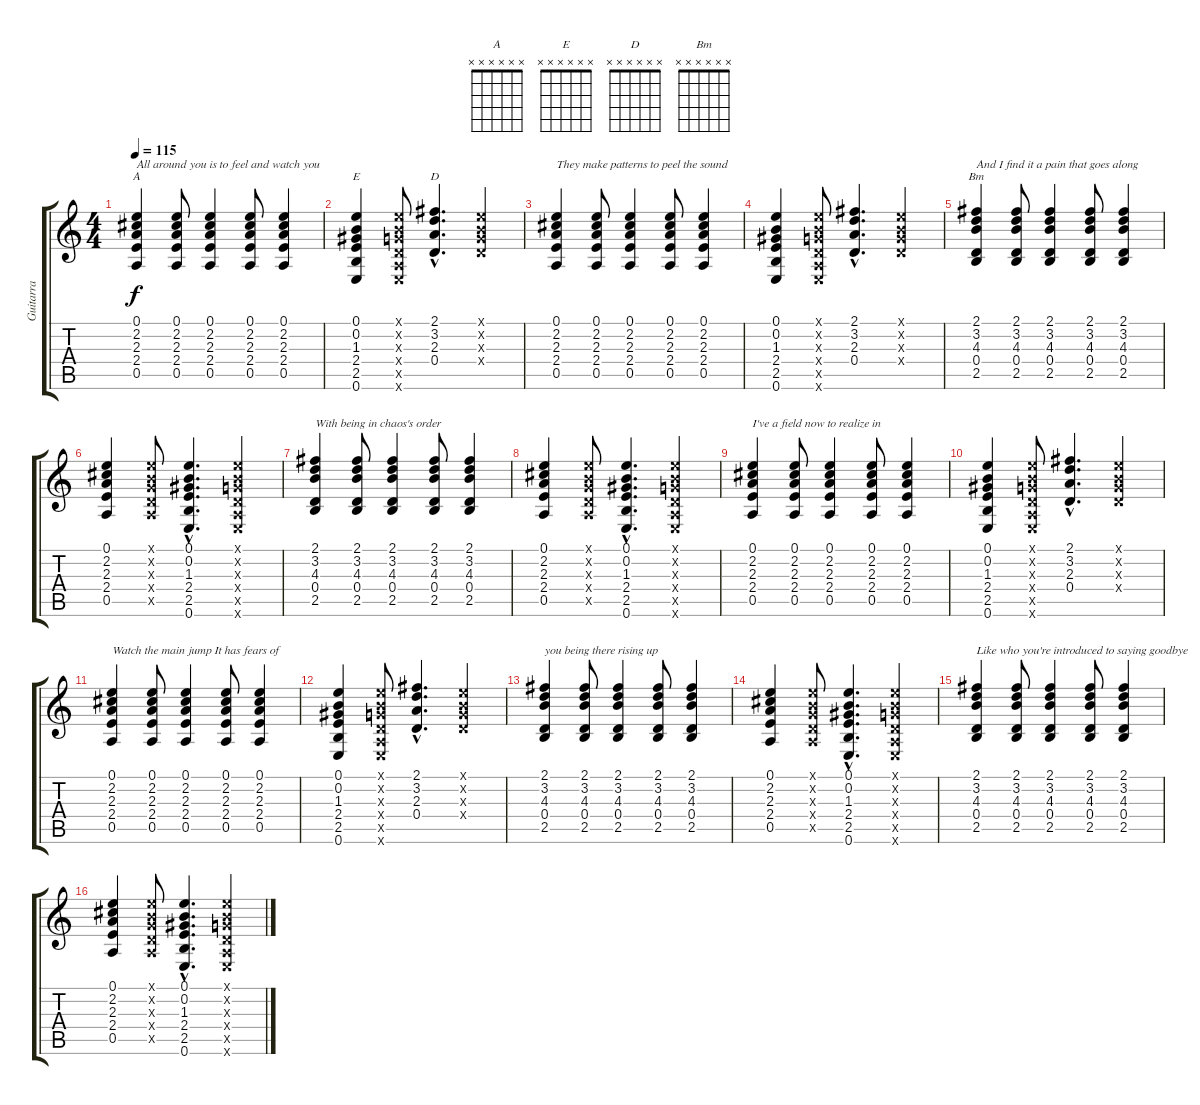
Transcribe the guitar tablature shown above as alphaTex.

\track ("Guitarra" "Guitarra") {instrument electricguitarmuted}
\staff {score tabs}
\tuning (E4 B3 G3 D3 A2 E2) {hide}
\chord ("A" x x x x x x)
\chord ("E" x x x x x x)
\chord ("D" x x x x x x)
\chord ("Bm" x x x x x x)
\ts (4 4)
\tempo 115
\clef g2
\ks c
(0.1 2.2 2.3 2.4 0.5).4{ch "A" txt "All around you is to feel and watch you " dy f instrument electricguitarmuted} (0.1 2.2 2.3 2.4 0.5).8 (0.1 2.2 2.3 2.4 0.5).4 (0.1 2.2 2.3 2.4 0.5).8 (0.1 2.2 2.3 2.4 0.5).4 |
(0.1 0.2 1.3 2.4 2.5 0.6).4{ch "E"} (0.1{x} 0.2{x} 0.3{x} 0.4{x} 0.5{x} 0.6{x}).8 (2.1{hac} 3.2{hac} 2.3{hac} 0.4{hac}).4{d ch "D"} (0.1{x} 0.2{x} 0.3{x} 0.4{x}).4 |
(0.1 2.2 2.3 2.4 0.5).4{txt "They make patterns to peel the sound "} (0.1 2.2 2.3 2.4 0.5).8 (0.1 2.2 2.3 2.4 0.5).4 (0.1 2.2 2.3 2.4 0.5).8 (0.1 2.2 2.3 2.4 0.5).4 |
(0.1 0.2 1.3 2.4 2.5 0.6).4 (0.1{x} 0.2{x} 0.3{x} 0.4{x} 0.5{x} 0.6{x}).8 (2.1{hac} 3.2{hac} 2.3{hac} 0.4{hac}).4{d} (0.1{x} 0.2{x} 0.3{x} 0.4{x}).4 |
(2.1 3.2 4.3 0.4 2.5).4{ch "Bm" txt "And I find it a pain that goes along "} (2.1 3.2 4.3 0.4 2.5).8 (2.1 3.2 4.3 0.4 2.5).4 (2.1 3.2 4.3 0.4 2.5).8 (2.1 3.2 4.3 0.4 2.5).4 |
(0.1 2.2 2.3 2.4 0.5).4 (0.1{x} 0.2{x} 0.3{x} 0.4{x} 0.5{x}).8 (0.1{hac} 0.2{hac} 1.3{hac} 2.4{hac} 2.5{hac} 0.6{hac}).4{d} (0.1{x} 0.2{x} 0.3{x} 0.4{x} 0.5{x} 0.6{x}).4 |
(2.1 3.2 4.3 0.4 2.5).4{txt "With being in chaos's order"} (2.1 3.2 4.3 0.4 2.5).8 (2.1 3.2 4.3 0.4 2.5).4 (2.1 3.2 4.3 0.4 2.5).8 (2.1 3.2 4.3 0.4 2.5).4 |
(0.1 2.2 2.3 2.4 0.5).4 (0.1{x} 0.2{x} 0.3{x} 0.4{x} 0.5{x}).8 (0.1{hac} 0.2{hac} 1.3{hac} 2.4{hac} 2.5{hac} 0.6{hac}).4{d} (0.1{x} 0.2{x} 0.3{x} 0.4{x} 0.5{x} 0.6{x}).4 |
(0.1 2.2 2.3 2.4 0.5).4{txt "I've a field now to realize in "} (0.1 2.2 2.3 2.4 0.5).8 (0.1 2.2 2.3 2.4 0.5).4 (0.1 2.2 2.3 2.4 0.5).8 (0.1 2.2 2.3 2.4 0.5).4 |
(0.1 0.2 1.3 2.4 2.5 0.6).4 (0.1{x} 0.2{x} 0.3{x} 0.4{x} 0.5{x} 0.6{x}).8 (2.1{hac} 3.2{hac} 2.3{hac} 0.4{hac}).4{d} (0.1{x} 0.2{x} 0.3{x} 0.4{x}).4 |
(0.1 2.2 2.3 2.4 0.5).4{txt "Watch the main jump It has fears of"} (0.1 2.2 2.3 2.4 0.5).8 (0.1 2.2 2.3 2.4 0.5).4 (0.1 2.2 2.3 2.4 0.5).8 (0.1 2.2 2.3 2.4 0.5).4 |
(0.1 0.2 1.3 2.4 2.5 0.6).4 (0.1{x} 0.2{x} 0.3{x} 0.4{x} 0.5{x} 0.6{x}).8 (2.1{hac} 3.2{hac} 2.3{hac} 0.4{hac}).4{d} (0.1{x} 0.2{x} 0.3{x} 0.4{x}).4 |
(2.1 3.2 4.3 0.4 2.5).4{txt "you being there rising up "} (2.1 3.2 4.3 0.4 2.5).8 (2.1 3.2 4.3 0.4 2.5).4 (2.1 3.2 4.3 0.4 2.5).8 (2.1 3.2 4.3 0.4 2.5).4 |
(0.1 2.2 2.3 2.4 0.5).4 (0.1{x} 0.2{x} 0.3{x} 0.4{x} 0.5{x}).8 (0.1{hac} 0.2{hac} 1.3{hac} 2.4{hac} 2.5{hac} 0.6{hac}).4{d} (0.1{x} 0.2{x} 0.3{x} 0.4{x} 0.5{x} 0.6{x}).4 |
(2.1 3.2 4.3 0.4 2.5).4{txt "Like who you're introduced to saying goodbye "} (2.1 3.2 4.3 0.4 2.5).8 (2.1 3.2 4.3 0.4 2.5).4 (2.1 3.2 4.3 0.4 2.5).8 (2.1 3.2 4.3 0.4 2.5).4 |
(0.1 2.2 2.3 2.4 0.5).4 (0.1{x} 0.2{x} 0.3{x} 0.4{x} 0.5{x}).8 (0.1{hac} 0.2{hac} 1.3{hac} 2.4{hac} 2.5{hac} 0.6{hac}).4{d} (0.1{x} 0.2{x} 0.3{x} 0.4{x} 0.5{x} 0.6{x}).4
